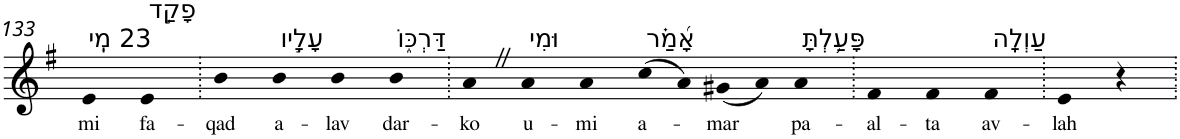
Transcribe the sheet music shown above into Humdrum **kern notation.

**kern	**text
*part1	*part1
*staff1	*staff1
*I"Piano	*
*I'Pno	*
!!LO:PB:g=z
*clefG2	*
*k[f#]	*
*G:	*
=133	=133
!LO:TX:a:t=23 מִֽי	!
!	!LO:LY:b
4e	mi
!LO:TX:a:t=פָקַ֣ד	!
!	!LO:LY:b
4e	fa-
=134.	=134.
!	!LO:LY:b
4b	-qad
!LO:TX:a:t=עָלָ֣יו	!
!	!LO:LY:b
4b	a-
!	!LO:LY:b
4b	-lav
!LO:TX:a:t=דַּרְכּ֑וֹ	!
!	!LO:LY:b
4b	dar-
=135.	=135.
!	!LO:LY:b
4aZ	-ko
!LO:TX:a:t=וּמִי	!
!	!LO:LY:b
4a	u-
!	!LO:LY:b
4a	-mi
!LO:TX:a:t=אָ֝מַ֗ר	!
!	!LO:LY:b
(8cc	a-
8a)	.
!	!LO:LY:b
(8g#X	-mar
8a)	.
!LO:TX:a:t=פָּעַ֥לְתָּ	!
!	!LO:LY:b
4a	pa-
=136.	=136.
!	!LO:LY:b
4f#	-al-
!	!LO:LY:b
4f#	-ta
!LO:TX:a:t=עַוְלָֽה	!
!	!LO:LY:b
4f#	av-
=137.	=137.
!	!LO:LY:b
4e	-lah
4r	.
=.	=.
*-	*-
